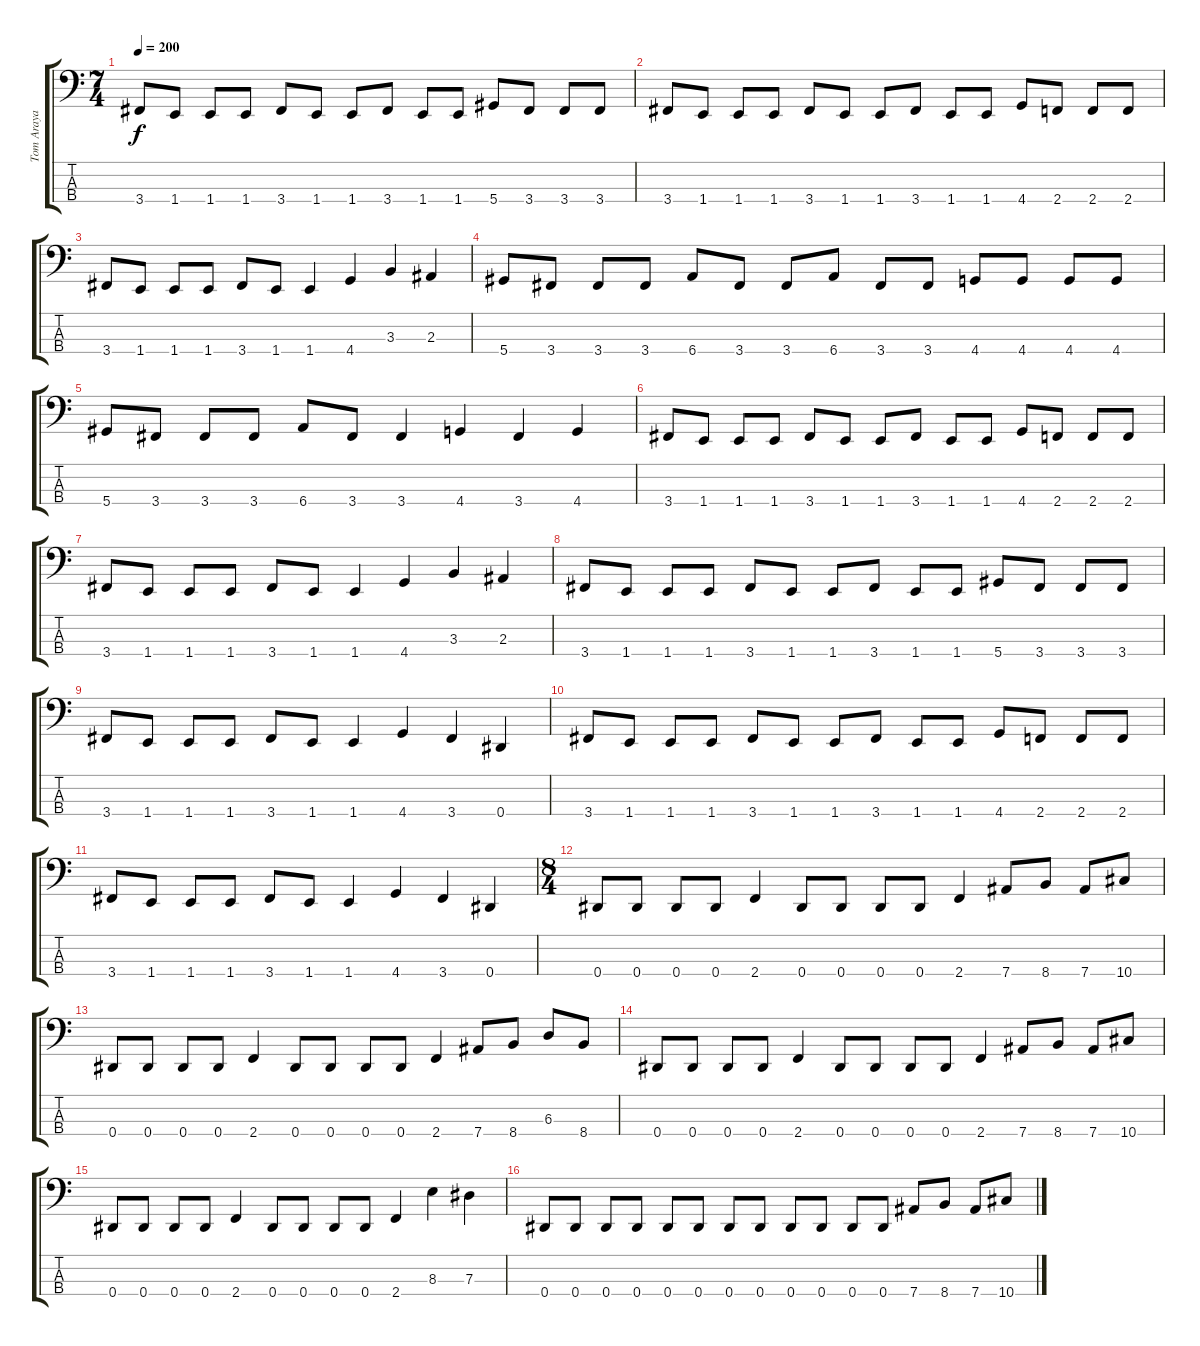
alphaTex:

\track ("Tom Araya" "Tom Araya") {instrument electricbassfinger}
\staff {score tabs}
\tuning (Gb2 Db2 Ab1 Eb1) {hide}
\ts (7 4)
\tempo 200
\clef f4
\ks c
3.4.8{dy f} 1.4.8 1.4.8 1.4.8 3.4.8 1.4.8 1.4.8 3.4.8 1.4.8 1.4.8 5.4.8 3.4.8 3.4.8 3.4.8 |
3.4.8 1.4.8 1.4.8 1.4.8 3.4.8 1.4.8 1.4.8 3.4.8 1.4.8 1.4.8 4.4.8 2.4.8 2.4.8 2.4.8 |
3.4.8 1.4.8 1.4.8 1.4.8 3.4.8 1.4.8 1.4.4 4.4.4 3.3.4 2.3.4 |
5.4.8 3.4.8 3.4.8 3.4.8 6.4.8 3.4.8 3.4.8 6.4.8 3.4.8 3.4.8 4.4.8 4.4.8 4.4.8 4.4.8 |
5.4.8 3.4.8 3.4.8 3.4.8 6.4.8 3.4.8 3.4.4 4.4.4 3.4.4 4.4.4 |
3.4.8 1.4.8 1.4.8 1.4.8 3.4.8 1.4.8 1.4.8 3.4.8 1.4.8 1.4.8 4.4.8 2.4.8 2.4.8 2.4.8 |
3.4.8 1.4.8 1.4.8 1.4.8 3.4.8 1.4.8 1.4.4 4.4.4 3.3.4 2.3.4 |
3.4.8 1.4.8 1.4.8 1.4.8 3.4.8 1.4.8 1.4.8 3.4.8 1.4.8 1.4.8 5.4.8 3.4.8 3.4.8 3.4.8 |
3.4.8 1.4.8 1.4.8 1.4.8 3.4.8 1.4.8 1.4.4 4.4.4 3.4.4 0.4.4 |
3.4.8 1.4.8 1.4.8 1.4.8 3.4.8 1.4.8 1.4.8 3.4.8 1.4.8 1.4.8 4.4.8 2.4.8 2.4.8 2.4.8 |
3.4.8 1.4.8 1.4.8 1.4.8 3.4.8 1.4.8 1.4.4 4.4.4 3.4.4 0.4.4 |
\ts (8 4)
0.4.8 0.4.8 0.4.8 0.4.8 2.4.4 0.4.8 0.4.8 0.4.8 0.4.8 2.4.4 7.4.8 8.4.8 7.4.8 10.4.8 |
0.4.8 0.4.8 0.4.8 0.4.8 2.4.4 0.4.8 0.4.8 0.4.8 0.4.8 2.4.4 7.4.8 8.4.8 6.3.8 8.4.8 |
0.4.8 0.4.8 0.4.8 0.4.8 2.4.4 0.4.8 0.4.8 0.4.8 0.4.8 2.4.4 7.4.8 8.4.8 7.4.8 10.4.8 |
0.4.8 0.4.8 0.4.8 0.4.8 2.4.4 0.4.8 0.4.8 0.4.8 0.4.8 2.4.4 8.3.4 7.3.4 |
0.4.8 0.4.8 0.4.8 0.4.8 0.4.8 0.4.8 0.4.8 0.4.8 0.4.8 0.4.8 0.4.8 0.4.8 7.4.8 8.4.8 7.4.8 10.4.8
